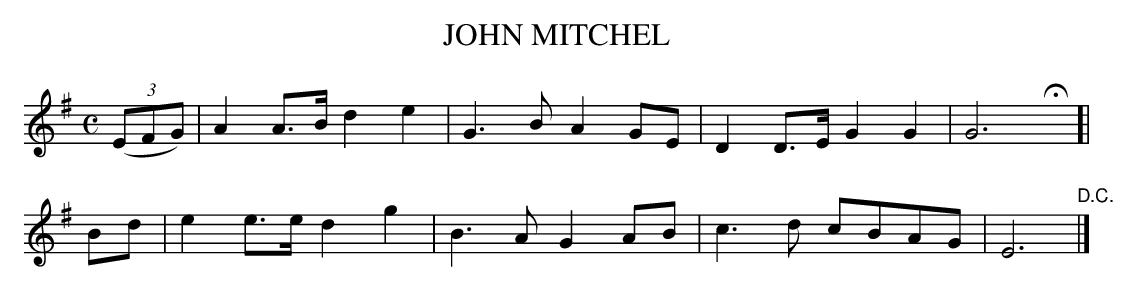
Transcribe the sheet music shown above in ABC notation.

X:1
T: JOHN MITCHEL
M: C
L: 1/8
K: G
((3EFG) | A2A>B d2e2 | G3B A2GE | D2D>E G2G2 | G6 Hx[|
Bd | e2e>e d2g2 | B3A G2AB | c3d cBAG | E6 "D.C."|]
